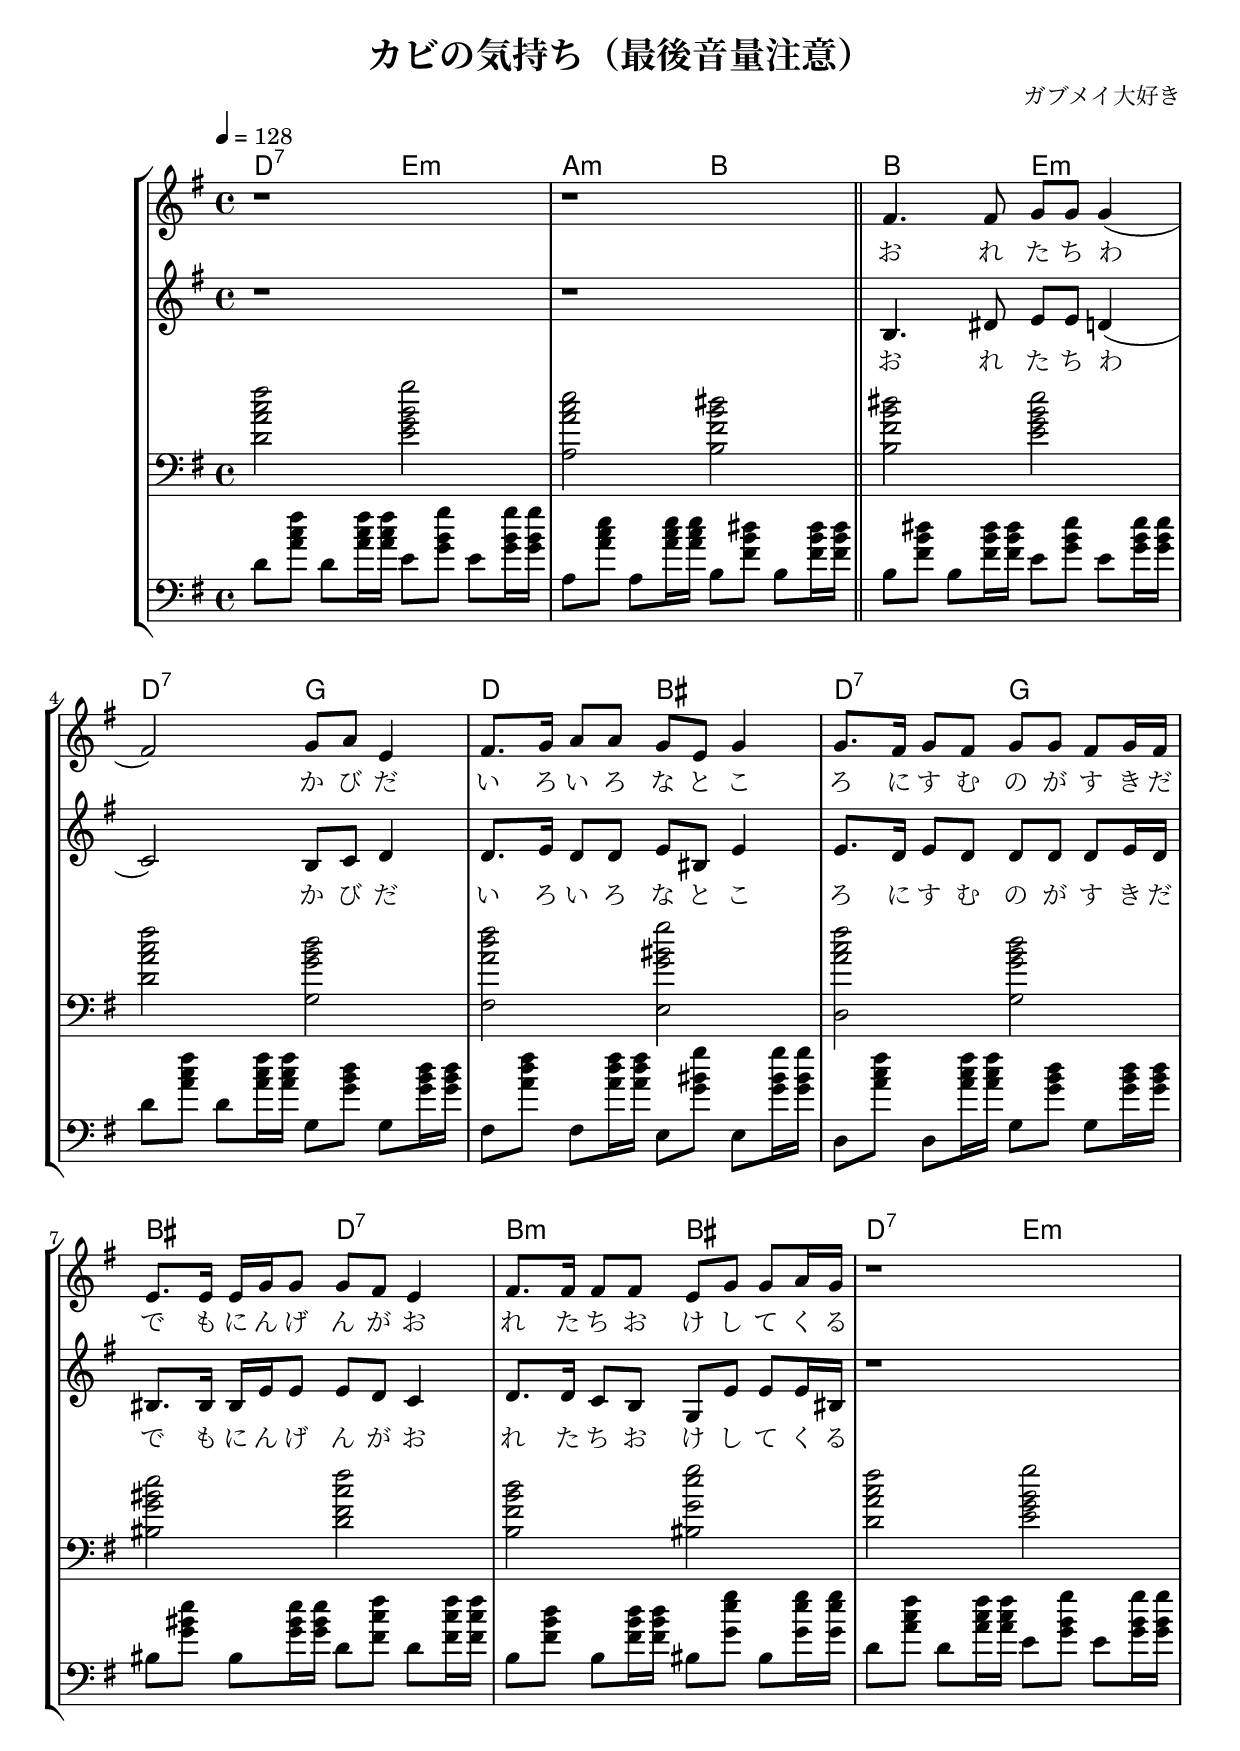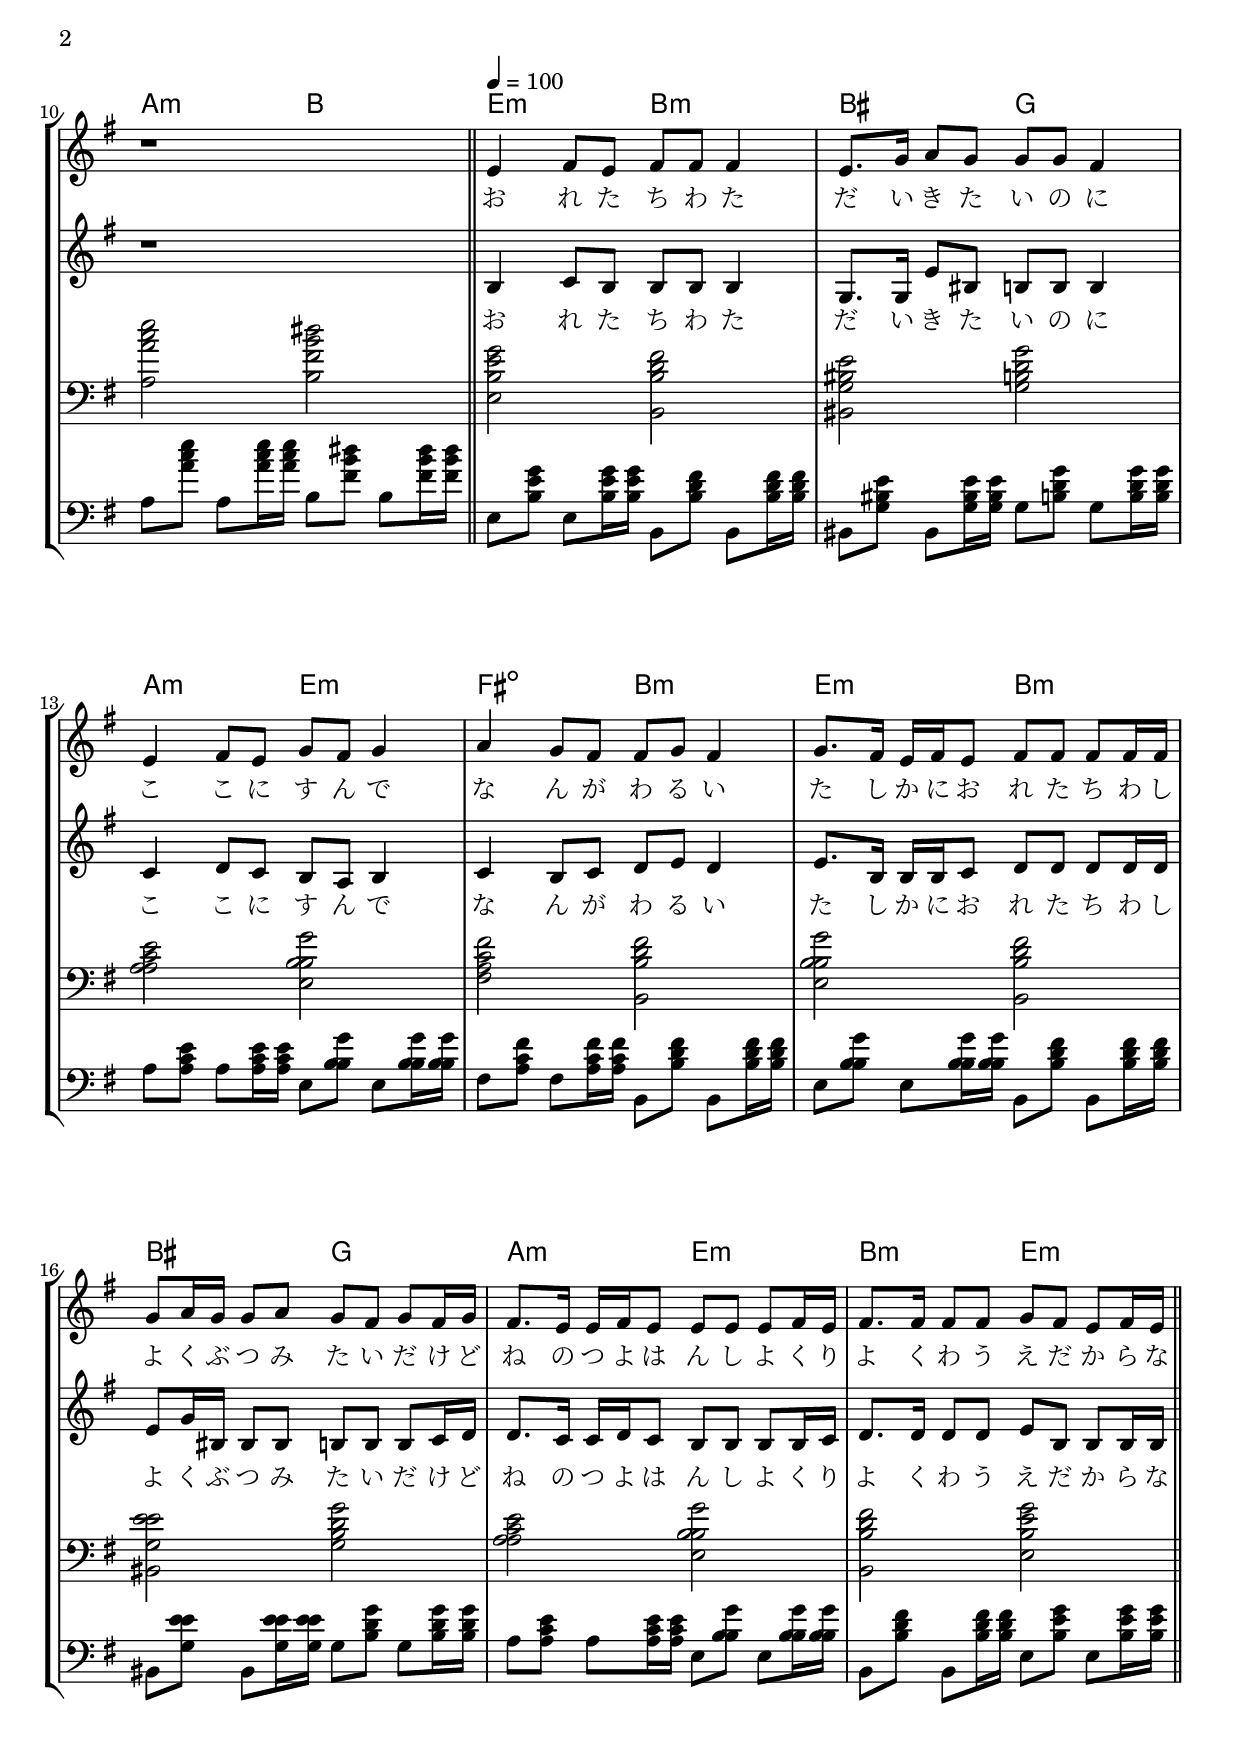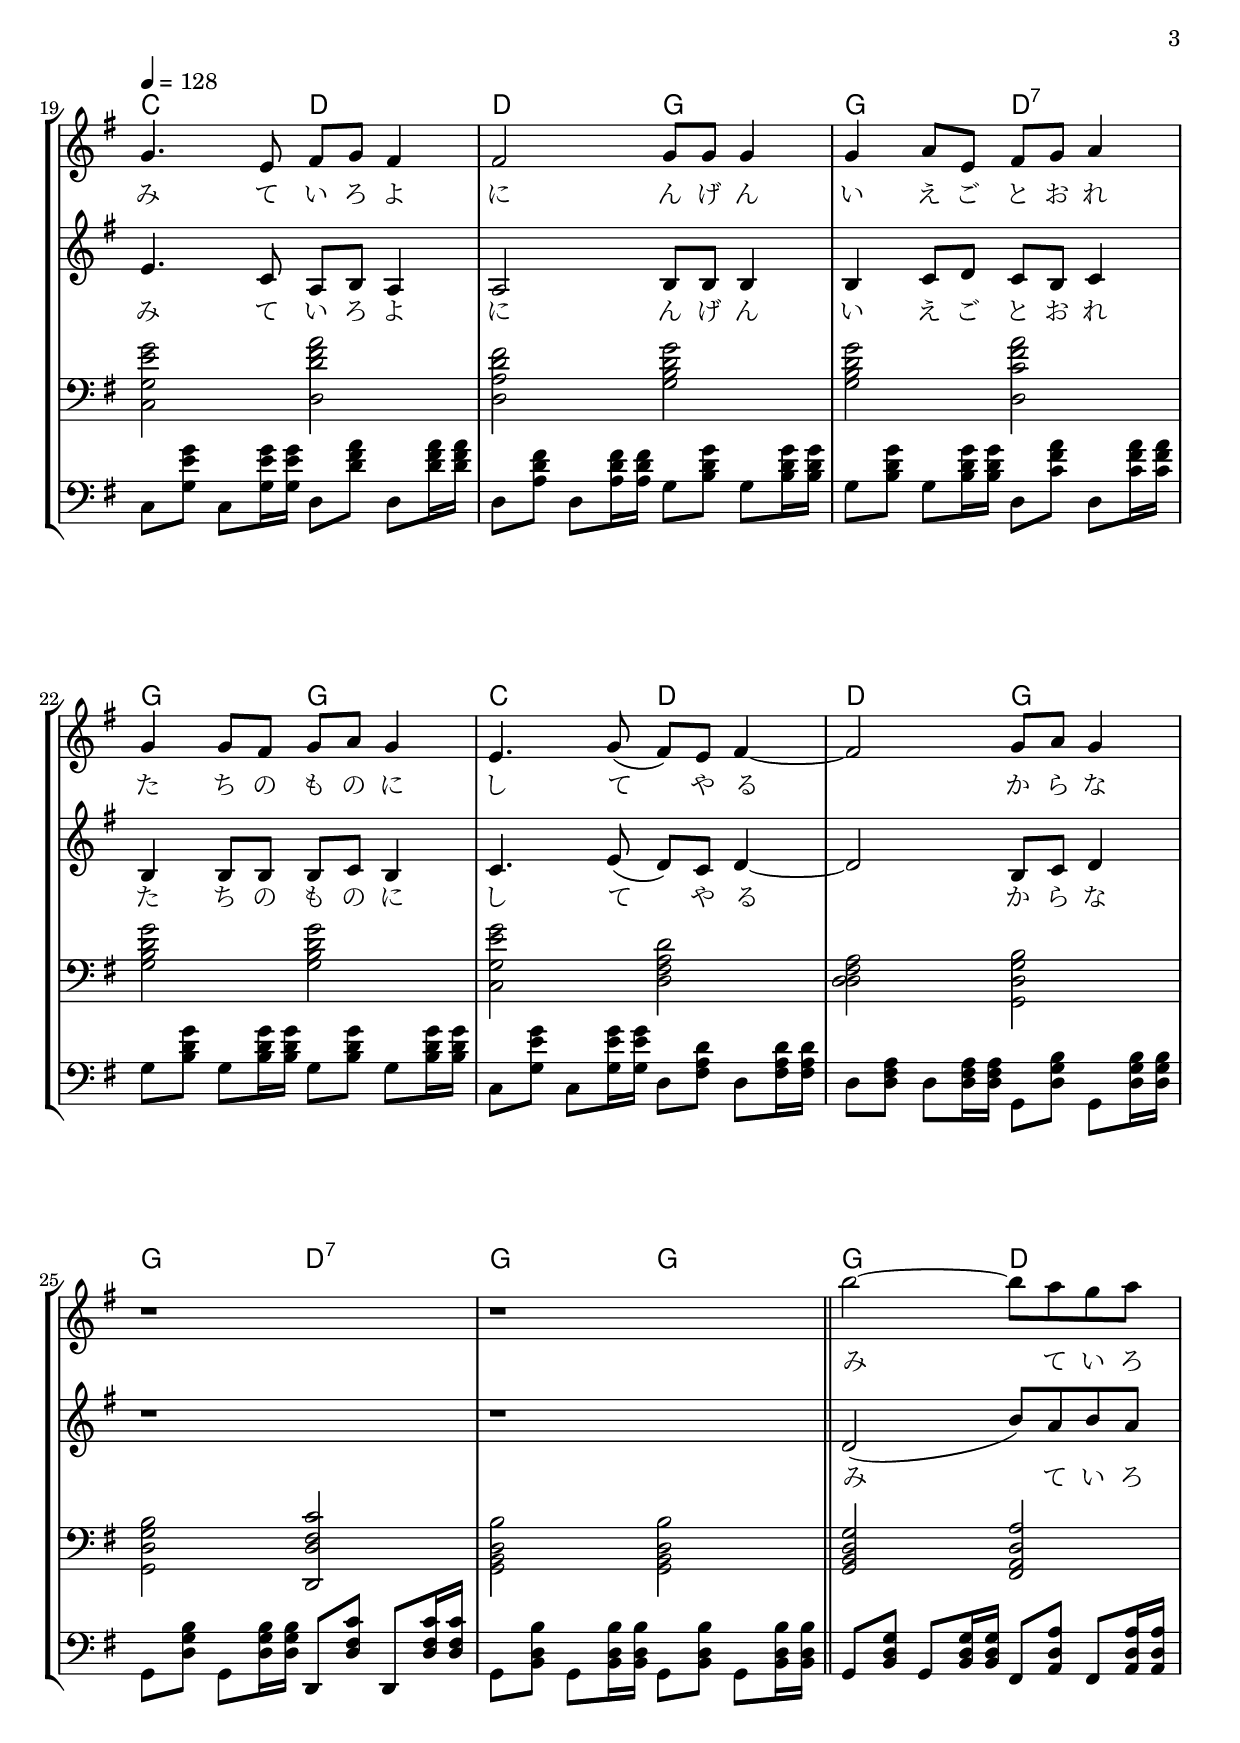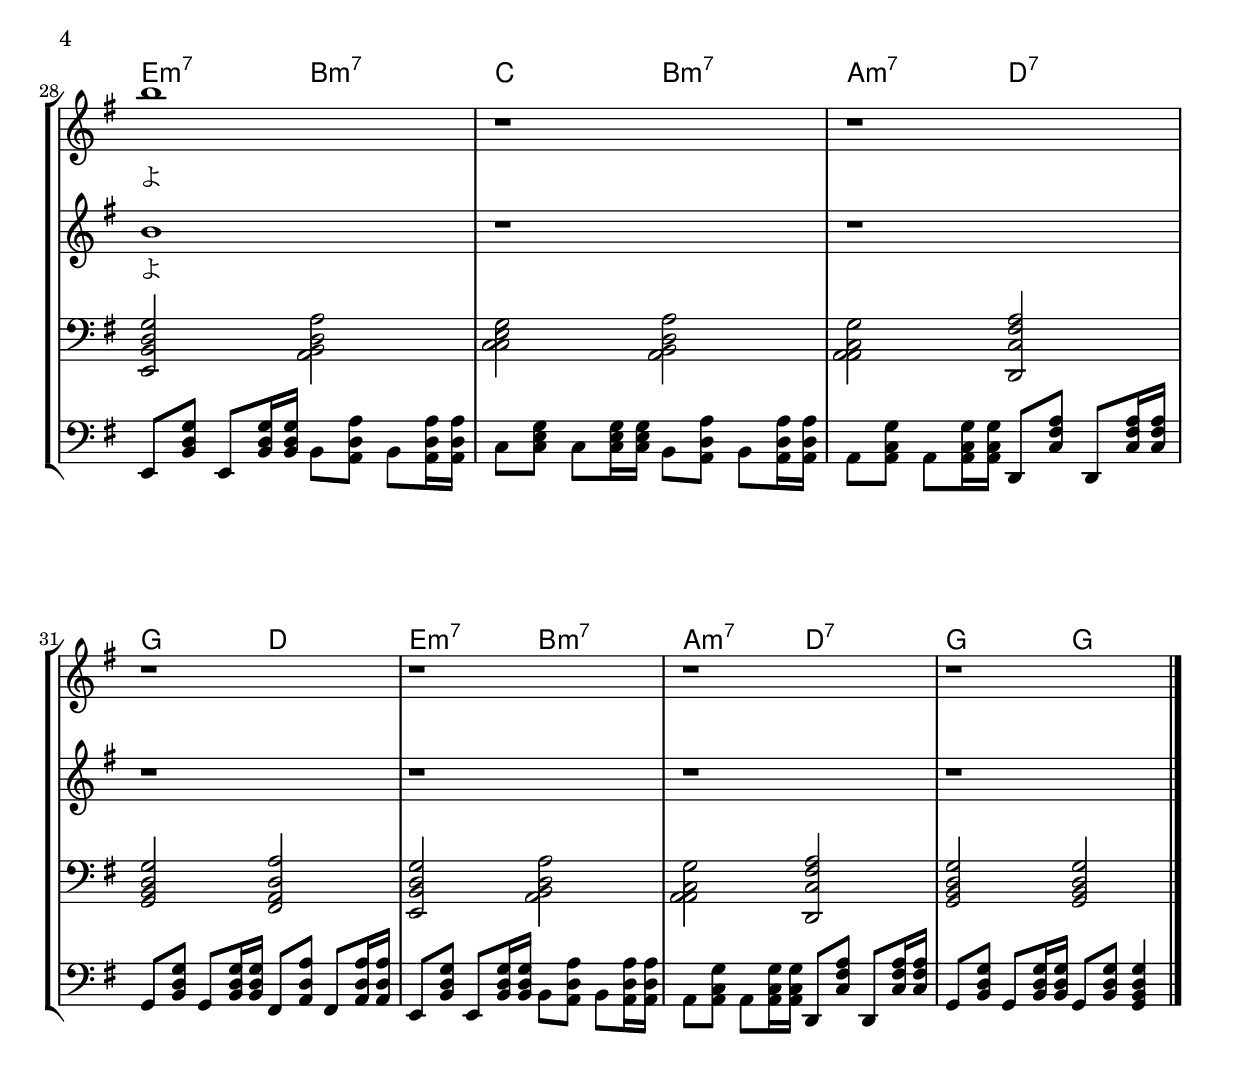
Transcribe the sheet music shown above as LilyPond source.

\version "2.12.1"

\header {
	title = \markup {カビの気持ち（最後音量注意）}
	composer = \markup \center-column {ガブメイ大好き}
}

harmony = \chordmode {
	d2:7 e:m a:m b 

	b e:m d:7 g d bis d:7 g bis d:7 b:m bis d:7 e:m a:m b 

	e:m b:m bis g a:m e:m fis:dim b:m e:m b:m bis g a:m e:m b:m e:m 

	c d d g g d:7 g g c d d g g d:7 g g 

	g d e:min7 b:min7 c b:min7 a:min7 d:7 g d e:min7 b:min7 a:min7 d:7 g g 
}

melody = {
	\key g \major
	\tempo 4 = 128
	r1 | r1   
	\set Staff.midiInstrument = #"fss0.42"
	fis'4.  fis'8  g'8  g'8  g'4 
	(fis'2)  g'8  a'8  e'4 
	fis'8.  g'16  a'8  a'8  g'8  e'8  g'4 
	g'8.  fis'16  g'8  fis'8  g'8  g'8  fis'8  g'16  fis'16 
	e'8.  e'16  e'16  g'16  g'8  g'8  fis'8  e'4 
	fis'8.  fis'16  fis'8  fis'8  e'8  g'8  g'8  a'16  g'16
	r1 r1 	\set Staff.midiInstrument = #"fss0.42"
		\tempo 4 = 100
e'4  fis'8  e'8  fis'8  fis'8  fis'4 
	e'8.  g'16  a'8  g'8  g'8  g'8  fis'4 
	e'4  fis'8  e'8  g'8  fis'8  g'4 
	a'4  g'8  fis'8  fis'8  g'8  fis'4 
	g'8.  fis'16  e'16  fis'16  e'8  fis'8  fis'8  fis'8  fis'16  fis'16 
	g'8  a'16  g'16  g'8  a'8  g'8  fis'8  g'8  fis'16  g'16 
	fis'8.  e'16  e'16  fis'16  e'8  e'8  e'8  e'8  fis'16  e'16 
	fis'8.  fis'16  fis'8  fis'8  g'8  fis'8  e'8  fis'16  e'16
	\set Staff.midiInstrument = #"fss0.42"
		\tempo 4 = 128
g'4.  e'8  fis'8  g'8  fis'4 
	fis'2  g'8  g'8  g'4 
	g'4  a'8  e'8  fis'8  g'8  a'4 
	g'4  g'8  fis'8  g'8  a'8  g'4 
	e'4.  g'8  (fis'8)  e'8  fis'4~ 
	fis'2  g'8  a'8  g'4
	r1 r1 	\set Staff.midiInstrument = #"fss0.42"
	b''2~b''8  a''8  g''8  a''8 
	b''1
	r1 r1 r1 r1 r1 r1 	\bar "|."
}

words = \lyricmode {
	
	お  れ  た  ち  わ  か  び  だ  い  ろ  い  ろ  な  と  こ  ろ  に  す  む  の  が  す  き  だ  で  も  に  ん  げ  ん  が  お  れ  た  ち  お  け  し  て  く  る  
	お  れ  た  ち  わ  た  だ  い  き  た  い  の  に  こ  こ  に  す  ん  で  な  ん  が  わ  る  い  た  し  か  に  お  れ  た  ち  わ  し  よ  く  ぶ  つ  み  た  い  だ  け  ど  ね  の  つ  よ  は  ん  し  よ  く  り  よ  く  わ  う  え  だ  か  ら  な  
	み  て  い  ろ  よ  に  ん  げ  ん  い  え  ご  と  お  れ  た  ち  の  も  の  に  し  て  や  る  か  ら  な  
	み  て  い  ろ  よ  
}

secondmelody = {
	\key g \major
	\tempo 4 = 128
	r1 | r1   
	\set Staff.midiInstrument = #"fss0.42"
	b4.  dis'8  e'8  e'8  d'4 
	(c'2)  b8  c'8  d'4 
	d'8.  e'16  d'8  d'8  e'8  bis8  e'4 
	e'8.  d'16  e'8  d'8  d'8  d'8  d'8  e'16  d'16 
	bis8.  bis16  bis16  e'16  e'8  e'8  d'8  c'4 
	d'8.  d'16  c'8  b8  g8  e'8  e'8  e'16  bis16
	r1 r1 	\set Staff.midiInstrument = #"fss0.42"
		\tempo 4 = 100
b4  c'8  b8  b8  b8  b4 
	g8.  g16  e'8  bis8  b8  b8  b4 
	c'4  d'8  c'8  b8  a8  b4 
	c'4  b8  c'8  d'8  e'8  d'4 
	e'8.  b16  b16  b16  c'8  d'8  d'8  d'8  d'16  d'16 
	e'8  g'16  bis16  bis8  bis8  b8  b8  b8  c'16  d'16 
	d'8.  c'16  c'16  d'16  c'8  b8  b8  b8  b16  c'16 
	d'8.  d'16  d'8  d'8  e'8  b8  b8  b16  b16
	\set Staff.midiInstrument = #"fss0.42"
		\tempo 4 = 128
e'4.  c'8  a8  b8  a4 
	a2  b8  b8  b4 
	b4  c'8  d'8  c'8  b8  c'4 
	b4  b8  b8  b8  c'8  b4 
	c'4.  e'8  (d'8)  c'8  d'4~ 
	d'2  b8  c'8  d'4
	r1 r1 	\set Staff.midiInstrument = #"fss0.42"
	d'2  (b'8)  a'8  b'8  a'8 
	b'1
	r1 r1 r1 r1 r1 r1 	\bar "|."
}

secondwords = \lyricmode {
	
	お  れ  た  ち  わ  か  び  だ  い  ろ  い  ろ  な  と  こ  ろ  に  す  む  の  が  す  き  だ  で  も  に  ん  げ  ん  が  お  れ  た  ち  お  け  し  て  く  る  
	お  れ  た  ち  わ  た  だ  い  き  た  い  の  に  こ  こ  に  す  ん  で  な  ん  が  わ  る  い  た  し  か  に  お  れ  た  ち  わ  し  よ  く  ぶ  つ  み  た  い  だ  け  ど  ね  の  つ  よ  は  ん  し  よ  く  り  よ  く  わ  う  え  だ  か  ら  な  
	み  て  い  ろ  よ  に  ん  げ  ん  い  え  ご  と  お  れ  た  ち  の  も  の  に  し  て  や  る  か  ら  な  
	み  て  い  ろ  よ  
}

tempochange = {
	\tempo 4 = 128
	r1 | r1 \bar "||"
	\tempo 4 = 128
	r1 | r1 | r1 | r1 | r1 | r1 | r1 | r1 \bar "||"
	\tempo 4 = 100
	r1 | r1 | r1 | r1 | r1 | r1 | r1 | r1 \bar "||"
	\tempo 4 = 128
	r1 | r1 | r1 | r1 | r1 | r1 | r1 | r1 \bar "||"
	\tempo 4 = 128
	r1 | r1 | r1 | r1 | r1 | r1 | r1 | r1 \bar "|."
}

mainacc = {
	\clef bass
	\set Staff.midiInstrument = #"Alto Sax"
	\key g \major
	\tempo 4 = 128
	<d' a' c'' fis''>2
	<e' g' b' g''>2
	<a a' c'' e''>2
	<b fis' b' dis''>2
	\bar "||"

	\set Staff.midiInstrument = #"Alto Sax"
	<b fis' b' dis''>2
	<e' g' b' e''>2
	<d' a' c'' fis''>2
	<g g' b' d''>2
	<fis a' d'' fis''>2
	<e g' bis' g''>2
	<d a' c'' fis''>2
	<g g' b' d''>2
	<bis g' bis' e''>2
	<d' fis' c'' fis''>2
	<b fis' b' d''>2
	<bis g' e'' g''>2
	<d' a' c'' fis''>2
	<e' g' b' g''>2
	<a a' c'' e''>2
	<b fis' b' dis''>2
	\bar "||"

	\set Staff.midiInstrument = #"Alto Sax"
	\tempo 4 = 100
	<e b e' g'>2
	<b, b d' fis'>2
	<bis, g bis e'>2
	<g b d' g'>2
	<a a c' e'>2
	<e b b g'>2
	<fis a c' fis'>2
	<b, b d' fis'>2
	<e b b g'>2
	<b, b d' fis'>2
	<bis, g e' e'>2
	<g b d' g'>2
	<a a c' e'>2
	<e b b g'>2
	<b, b d' fis'>2
	<e b e' g'>2
	\bar "||"

	\set Staff.midiInstrument = #"Alto Sax"
	\tempo 4 = 128
	<c g g' e'>2
	<d d' fis' a'>2
	<d a d' fis'>2
	<g b d' g'>2
	<g b d' g'>2
	<d c' fis' a'>2
	<g b d' g'>2
	<g b d' g'>2
	<c g e' g'>2
	<d fis a d'>2
	<d d fis a>2
	<g, d g b>2
	<g, d g b>2
	<d, d fis c'>2
	<g, b, d b>2
	<g, b, d b>2
	\bar "||"

	\set Staff.midiInstrument = #"Alto Sax"
	<g, b, d g>2
	<fis, a, d a>2
	<e, b, d g>2
	<b, a, d a>2
	<c c e g>2
	<b, a, d a>2
	<a, a, c g>2
	<d, c fis a>2
	<g, b, d g>2
	<fis, a, d a>2
	<e, b, d g>2
	<b, a, d a>2
	<a, a, c g>2
	<d, c fis a>2
	<g, b, d g>2
	<g, b, d g>2
	\bar "|."
}

subacc = {
	\clef bass
	\set Staff.midiInstrument = #"Tinkle Bell"
	\key g \major
	\tempo 4 = 128
	d'8 <a' c'' fis''> d' <a' c'' fis''>16 <a' c'' fis''>
	e'8 <g' b' g''> e' <g' b' g''>16 <g' b' g''>
	a8 <a' c'' e''> a <a' c'' e''>16 <a' c'' e''>
	b8 <fis' b' dis''> b <fis' b' dis''>16 <fis' b' dis''>
	\bar "||"

	\set Staff.midiInstrument = #"Tinkle Bell"
	b8 <fis' b' dis''> b <fis' b' dis''>16 <fis' b' dis''>
	e'8 <g' b' e''> e' <g' b' e''>16 <g' b' e''>
	d'8 <a' c'' fis''> d' <a' c'' fis''>16 <a' c'' fis''>
	g8 <g' b' d''> g <g' b' d''>16 <g' b' d''>
	fis8 <a' d'' fis''> fis <a' d'' fis''>16 <a' d'' fis''>
	e8 <g' bis' g''> e <g' bis' g''>16 <g' bis' g''>
	d8 <a' c'' fis''> d <a' c'' fis''>16 <a' c'' fis''>
	g8 <g' b' d''> g <g' b' d''>16 <g' b' d''>
	bis8 <g' bis' e''> bis <g' bis' e''>16 <g' bis' e''>
	d'8 <fis' c'' fis''> d' <fis' c'' fis''>16 <fis' c'' fis''>
	b8 <fis' b' d''> b <fis' b' d''>16 <fis' b' d''>
	bis8 <g' e'' g''> bis <g' e'' g''>16 <g' e'' g''>
	d'8 <a' c'' fis''> d' <a' c'' fis''>16 <a' c'' fis''>
	e'8 <g' b' g''> e' <g' b' g''>16 <g' b' g''>
	a8 <a' c'' e''> a <a' c'' e''>16 <a' c'' e''>
	b8 <fis' b' dis''> b <fis' b' dis''>16 <fis' b' dis''>
	\bar "||"

	\set Staff.midiInstrument = #"Tinkle Bell"
	\tempo 4 = 100
	e8 <b e' g'> e <b e' g'>16 <b e' g'>
	b,8 <b d' fis'> b, <b d' fis'>16 <b d' fis'>
	bis,8 <g bis e'> bis, <g bis e'>16 <g bis e'>
	g8 <b d' g'> g <b d' g'>16 <b d' g'>
	a8 <a c' e'> a <a c' e'>16 <a c' e'>
	e8 <b b g'> e <b b g'>16 <b b g'>
	fis8 <a c' fis'> fis <a c' fis'>16 <a c' fis'>
	b,8 <b d' fis'> b, <b d' fis'>16 <b d' fis'>
	e8 <b b g'> e <b b g'>16 <b b g'>
	b,8 <b d' fis'> b, <b d' fis'>16 <b d' fis'>
	bis,8 <g e' e'> bis, <g e' e'>16 <g e' e'>
	g8 <b d' g'> g <b d' g'>16 <b d' g'>
	a8 <a c' e'> a <a c' e'>16 <a c' e'>
	e8 <b b g'> e <b b g'>16 <b b g'>
	b,8 <b d' fis'> b, <b d' fis'>16 <b d' fis'>
	e8 <b e' g'> e <b e' g'>16 <b e' g'>
	\bar "||"

	\set Staff.midiInstrument = #"Tinkle Bell"
	\tempo 4 = 128
	c8 <g g' e'> c <g g' e'>16 <g g' e'>
	d8 <d' fis' a'> d <d' fis' a'>16 <d' fis' a'>
	d8 <a d' fis'> d <a d' fis'>16 <a d' fis'>
	g8 <b d' g'> g <b d' g'>16 <b d' g'>
	g8 <b d' g'> g <b d' g'>16 <b d' g'>
	d8 <c' fis' a'> d <c' fis' a'>16 <c' fis' a'>
	g8 <b d' g'> g <b d' g'>16 <b d' g'>
	g8 <b d' g'> g <b d' g'>16 <b d' g'>
	c8 <g e' g'> c <g e' g'>16 <g e' g'>
	d8 <fis a d'> d <fis a d'>16 <fis a d'>
	d8 <d fis a> d <d fis a>16 <d fis a>
	g,8 <d g b> g, <d g b>16 <d g b>
	g,8 <d g b> g, <d g b>16 <d g b>
	d,8 <d fis c'> d, <d fis c'>16 <d fis c'>
	g,8 <b, d b> g, <b, d b>16 <b, d b>
	g,8 <b, d b> g, <b, d b>16 <b, d b>
	\bar "||"

	\set Staff.midiInstrument = #"Tinkle Bell"
	g,8 <b, d g> g, <b, d g>16 <b, d g>
	fis,8 <a, d a> fis, <a, d a>16 <a, d a>
	e,8 <b, d g> e, <b, d g>16 <b, d g>
	b,8 <a, d a> b, <a, d a>16 <a, d a>
	c8 <c e g> c <c e g>16 <c e g>
	b,8 <a, d a> b, <a, d a>16 <a, d a>
	a,8 <a, c g> a, <a, c g>16 <a, c g>
	d,8 <c fis a> d, <c fis a>16 <c fis a>
	g,8 <b, d g> g, <b, d g>16 <b, d g>
	fis,8 <a, d a> fis, <a, d a>16 <a, d a>
	e,8 <b, d g> e, <b, d g>16 <b, d g>
	b,8 <a, d a> b, <a, d a>16 <a, d a>
	a,8 <a, c g> a, <a, c g>16 <a, c g>
	d,8 <c fis a> d, <c fis a>16 <c fis a>
	g,8 <b, d g> g, <b, d g>16 <b, d g>
	g,8 <b, d g>8 <g, b, d g>4
	\bar "|."
}

percA = {
	\drummode {
	r1  |r2. hho4  \bar "||"
	r1  |r2. hho4  |r1  |r2. hho4  |r1  |r2. hho4  |r1  |r2. hho4  \bar "||"
	r1  |r2. hho4  |r1  |r2. hho4  |r1  |r2. hho4  |r1  |r2. hho4  \bar "||"
	r1  |r2. hho4  |r1  |r2. hho4  |r1  |r2. hho4  |r1  |r2. hho4  \bar "||"
	r1  |r2. hho4  |r1  |r2. hho4  |r1  |r2. hho4  |r1  |r2. hho4  \bar "|."
	}
}

percB = {
	\drummode {
	r16 hhp16 hhp8 hhp16 hhp8 hhp2 r16  |r16 hhp16 hhp8 hhp16 hhp8 hhp2 hhp16  \bar "||"
	r16 hhp16 hhp8 hhp16 hhp8 hhp2 r16  |r16 hhp16 hhp8 hhp16 hhp8 hhp2 r16  |r16 hhp16 hhp8 hhp16 hhp8 hhp2 r16  |r16 hhp16 hhp8 hhp16 hhp8 hhp2 r16  |r16 hhp16 hhp8 hhp16 hhp8 hhp2 r16  |r16 hhp16 hhp8 hhp16 hhp8 hhp2 r16  |r16 hhp16 hhp8 hhp16 hhp8 hhp2 r16  |r16 hhp16 hhp8 hhp16 hhp8 hhp2 hhp16  \bar "||"
	r16 hhp16 hhp8 hhp16 hhp8 hhp2 r16  |r16 hhp16 hhp8 hhp16 hhp8 hhp2 r16  |r16 hhp16 hhp8 hhp16 hhp8 hhp2 r16  |r16 hhp16 hhp8 hhp16 hhp8 hhp2 r16  |r16 hhp16 hhp8 hhp16 hhp8 hhp2 r16  |r16 hhp16 hhp8 hhp16 hhp8 hhp2 r16  |r16 hhp16 hhp8 hhp16 hhp8 hhp2 r16  |r16 hhp16 hhp8 hhp16 hhp8 hhp2 hhp16  \bar "||"
	r16 hhp16 hhp8 hhp16 hhp8 hhp2 r16  |r16 hhp16 hhp8 hhp16 hhp8 hhp2 r16  |r16 hhp16 hhp8 hhp16 hhp8 hhp2 r16  |r16 hhp16 hhp8 hhp16 hhp8 hhp2 r16  |r16 hhp16 hhp8 hhp16 hhp8 hhp2 r16  |r16 hhp16 hhp8 hhp16 hhp8 hhp2 r16  |r16 hhp16 hhp8 hhp16 hhp8 hhp2 r16  |r16 hhp16 hhp8 hhp16 hhp8 hhp2 hhp16  \bar "||"
	r16 hhp16 hhp8 hhp16 hhp8 hhp2 r16  |r16 hhp16 hhp8 hhp16 hhp8 hhp2 r16  |r16 hhp16 hhp8 hhp16 hhp8 hhp2 r16  |r16 hhp16 hhp8 hhp16 hhp8 hhp2 r16  |r16 hhp16 hhp8 hhp16 hhp8 hhp2 r16  |r16 hhp16 hhp8 hhp16 hhp8 hhp2 r16  |r16 hhp16 hhp8 hhp16 hhp8 hhp2 r16  |r16 hhp16 hhp8 hhp16 hhp8 hhp2 hhp16  \bar "|."
	}
}

percC = {
	\drummode {
	hh8. hh8. hh2 r8  |hh8. hh8. hh4 hh4 hh8  \bar "||"
	hh8. hh8. hh2 r8  |hh8. hh8. hh2 hh8  |hh8. hh8. hh2 r8  |hh8. hh8. hh2 hh8  |hh8. hh8. hh2 r8  |hh8. hh8. hh2 hh8  |hh8. hh8. hh2 r8  |hh8. hh8. hh4 hh4 hh8  \bar "||"
	hh8. hh8. hh2 r8  |hh8. hh8. hh2 hh8  |hh8. hh8. hh2 r8  |hh8. hh8. hh2 hh8  |hh8. hh8. hh2 r8  |hh8. hh8. hh2 hh8  |hh8. hh8. hh2 r8  |hh8. hh8. hh4 hh4 hh8  \bar "||"
	hh8. hh8. hh2 r8  |hh8. hh8. hh2 hh8  |hh8. hh8. hh2 r8  |hh8. hh8. hh2 hh8  |hh8. hh8. hh2 r8  |hh8. hh8. hh2 hh8  |hh8. hh8. hh2 r8  |hh8. hh8. hh4 hh4 hh8  \bar "||"
	hh8. hh8. hh2 r8  |hh8. hh8. hh2 hh8  |hh8. hh8. hh2 r8  |hh8. hh8. hh2 hh8  |hh8. hh8. hh2 r8  |hh8. hh8. hh2 hh8  |hh8. hh8. hh2 r8  |hh8. hh8. hh4 hh4 hh8  \bar "|."
	}
}

percD = {
	\drummode {
	r2 ss2  |r2 ss2  \bar "||"
	r2 ss2  |r2 ss2  |r2 ss2  |r2 ss2  |r2 ss2  |r2 ss2  |r2 ss2  |r2 ss2  \bar "||"
	r2 ss2  |r2 ss2  |r2 ss2  |r2 ss2  |r2 ss2  |r2 ss2  |r2 ss2  |r2 ss2  \bar "||"
	r2 ss2  |r2 ss2  |r2 ss2  |r2 ss2  |r2 ss2  |r2 ss2  |r2 ss2  |r2 ss2  \bar "||"
	r2 ss2  |r2 ss2  |r2 ss2  |r2 ss2  |r2 ss2  |r2 ss2  |r2 ss2  |r2 ss2  \bar "|."
	}
}

percE = {
	\drummode {
	bd2 r8 bd4 bd8  |bd4. bd4 bd4.  \bar "||"
	bd2 r8 bd4 bd8  |bd4. bd4 bd4 bd8  |bd2 r8 bd4 bd8  |bd4. bd4 bd4 bd8  |bd2 r8 bd4 bd8  |bd4. bd4 bd4 bd8  |bd2 r8 bd4 bd8  |bd4. bd4 bd4.  \bar "||"
	bd2 r8 bd4 bd8  |bd4. bd4 bd4 bd8  |bd2 r8 bd4 bd8  |bd4. bd4 bd4 bd8  |bd2 r8 bd4 bd8  |bd4. bd4 bd4 bd8  |bd2 r8 bd4 bd8  |bd4. bd4 bd4.  \bar "||"
	bd2 r8 bd4 bd8  |bd4. bd4 bd4 bd8  |bd2 r8 bd4 bd8  |bd4. bd4 bd4 bd8  |bd2 r8 bd4 bd8  |bd4. bd4 bd4 bd8  |bd2 r8 bd4 bd8  |bd4. bd4 bd4.  \bar "||"
	bd2 r8 bd4 bd8  |bd4. bd4 bd4 bd8  |bd2 r8 bd4 bd8  |bd4. bd4 bd4 bd8  |bd2 r8 bd4 bd8  |bd4. bd4 bd4 bd8  |bd2 r8 bd4 bd8  |bd4. bd4 bd4.  \bar "|."
	}
}

\score {
	<<
		\new StaffGroup <<
			\new ChordNames {\harmony}
			\new Voice = "melody" {\melody}
			\new Lyrics \lyricsto "melody" \words
			\new Voice = "secondmelody" {\secondmelody}
			\new Lyrics \lyricsto "secondmelody" \secondwords
			\new Staff = "mainacc" {\mainacc}
			\new Staff = "subacc" {\subacc}
		>>
	>>
	\layout { }
}
